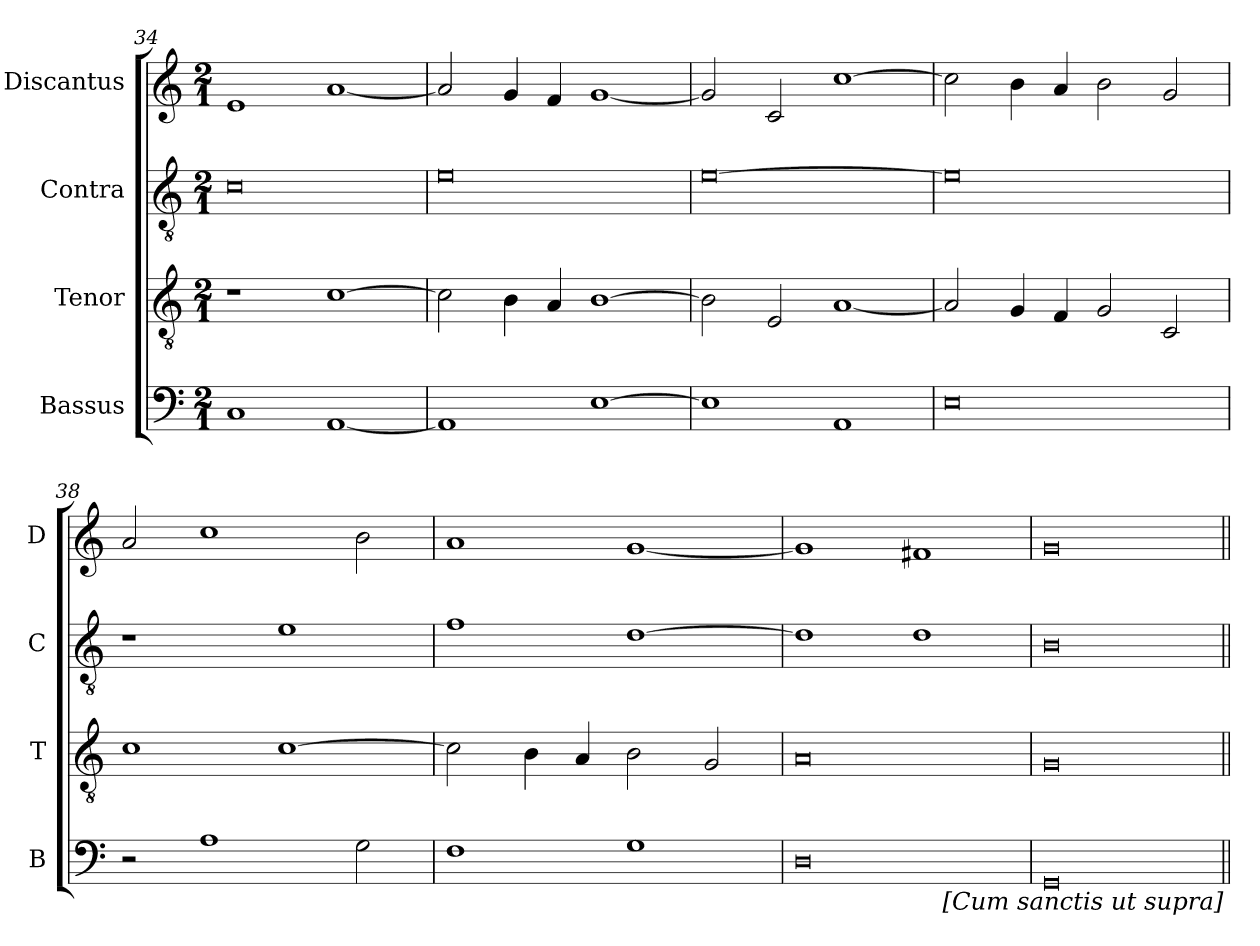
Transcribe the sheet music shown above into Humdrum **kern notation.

**kern	**kern	**kern	**kern
*part4	*part3	*part2	*part1
*staff4	*staff3	*staff2	*staff1
*I"Bassus	*I"Tenor	*I"Contra	*I"Discantus
*I'B	*I'T	*I'C	*I'D
*clefF4	*clefGv2	*clefGv2	*clefG2
*k[]	*k[]	*k[]	*k[]
*M2/1	*M2/1	*M2/1	*M2/1
=34	=34	=34	=34
1C	1r	0c	1e
[1AA	[1c	.	[1a
=35	=35	=35	=35
1AA]	2c\]	0e	2a/]
.	4B\	.	4g/
.	4A/	.	4f/
[1E	[1B	.	[1g
=36	=36	=36	=36
1E]	2B\]	[0e	2g/]
.	2E/	.	2c/
1AA	[1A	.	[1cc
=37	=37	=37	=37
0E	2A/]	0e]	2cc\]
.	4G/	.	4b\
.	4F/	.	4a/
.	2G/	.	2b\
.	2C/	.	2g/
=38	=38	=38	=38
2r	1c	1r	2a/
1A	.	.	1cc
.	[1c	1e	.
2G\	.	.	2b\
=39	=39	=39	=39
1F	2c\]	1f	1a
.	4B\	.	.
.	4A/	.	.
1G	2B\	[1d	[1g
.	2G/	.	.
=40	=40	=40	=40
0D	0A	1d]	1g]
.	.	1d	1f#X
=41	=41	=41	=41
0GG	0G	0B	0g
!LO:TX:b:i:rj:t=[Cum sanctis ut supra]	!	!	!
=||	=||	=||	=||
*-	*-	*-	*-
